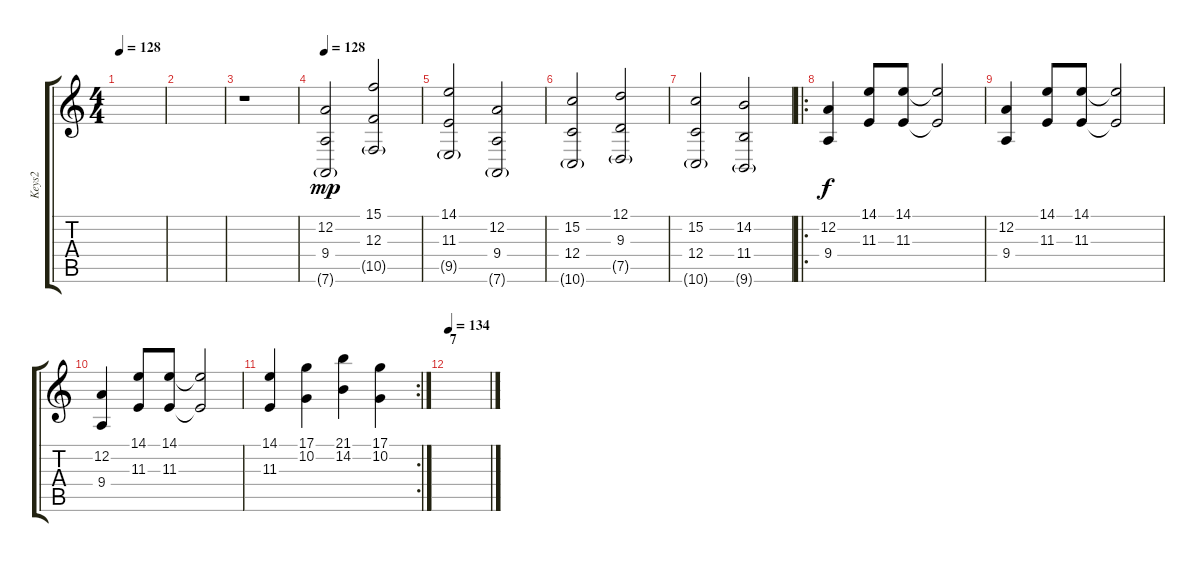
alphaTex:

\track ("Keys2" "Keys2") {instrument stringensemble1}
\staff {score tabs}
\tuning (D4 A3 F3 C3 G2 D2) {hide}
\ts (4 4)
\tempo 128
\clef g2
\ks c
|
|
r.1 |
\tempo 128
(12.2 9.4 7.6{g}).2{dy mp} (15.1 12.3 10.5{g}).2 |
(14.1 11.3 9.5{g}).2 (12.2 9.4 7.6{g}).2 |
(15.2 12.4 10.6{g}).2 (12.1 9.3 7.5{g}).2 |
(15.2 12.4 10.6{g}).2 (14.2 11.4 9.6{g}).2 |
\ro
(12.2 9.4).4{dy f} (14.1 11.3).8 (14.1 11.3).8 (14.1{t} 11.3{t}).2 |
(12.2 9.4).4 (14.1 11.3).8 (14.1 11.3).8 (14.1{t} 11.3{t}).2 |
(12.2 9.4).4 (14.1 11.3).8 (14.1 11.3).8 (14.1{t} 11.3{t}).2 |
\rc 2
(14.1 11.3).4 (17.1 10.2).4 (21.1 14.2).4 (17.1 10.2).4 |
\section ("" "7")
\tempo 134
